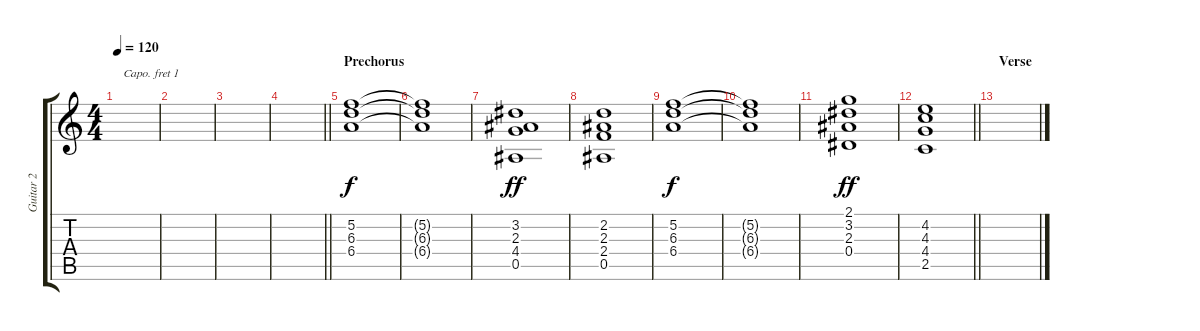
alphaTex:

\track ("Guitar 2" "Guitar 2") {instrument electricguitarclean}
\staff {score tabs}
\capo 1
\tuning (E4 B3 G3 D3 A2 E2) {hide}
\ts (4 4)
\tempo 120
\clef g2
\ks c
|
|
|
\barLineRight lightlight
|
\section ("" "Prechorus")
(5.2 6.3 6.4).1 |
(5.2{t} 6.3{t} 6.4{t}).1 |
(3.2 2.3 4.4 0.5).1{dy ff} |
(2.2 2.3 2.4 0.5).1 |
(5.2 6.3 6.4).1{dy f} |
(5.2{t} 6.3{t} 6.4{t}).1 |
(2.1 3.2 2.3 0.4).1{dy ff} |
\barLineRight lightlight
(4.2 4.3 4.4 2.5).1 |
\section ("" "Verse")
